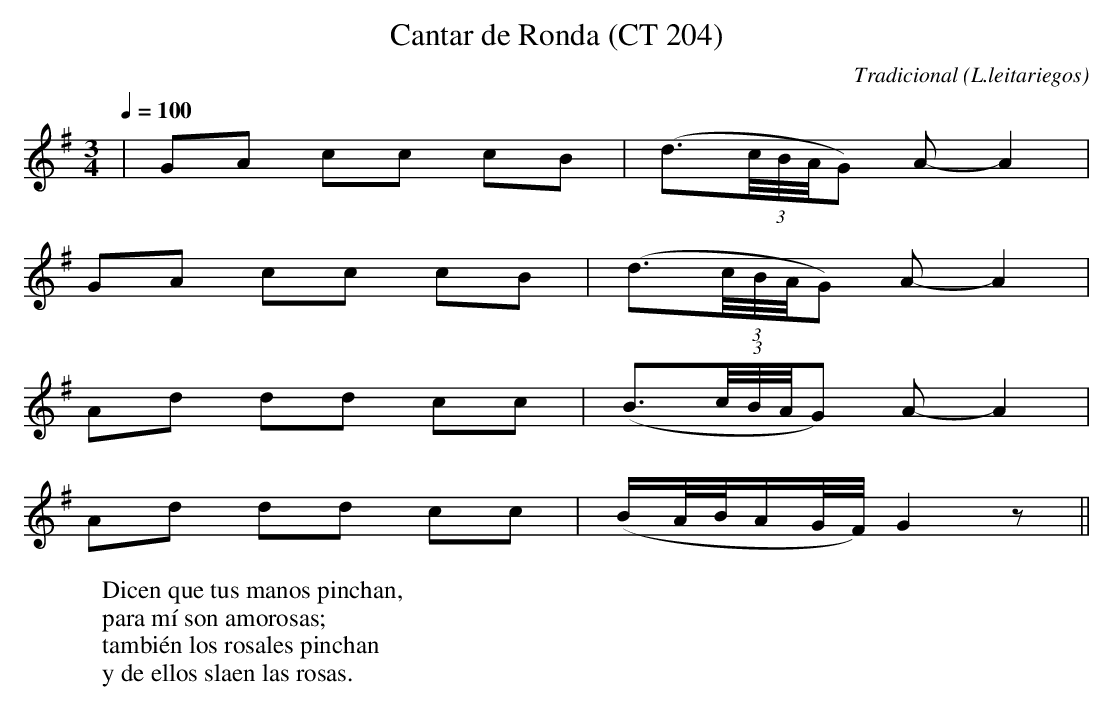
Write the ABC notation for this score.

X:1
T:Cantar de Ronda (CT 204)
C:Tradicional
O:L.leitariegos
M:3/4
L:1/8
Q:1/4=100
K:G
|GA cc cB|(d3/2(3c/4B/4A/4G) A-A2|
GA cc cB|(d3/2(3c/4B/4A/4G) A-A2|
Ad dd cc|(B3/2(3c/4B/4A/4G) A-A2|
Ad dd cc|(B/A/4B/4A/G/4F/4)G2 z||
W:Dicen que tus manos pinchan,
W:para mí son amorosas;
W:también los rosales pinchan
W:y de ellos slaen las rosas.
W:
